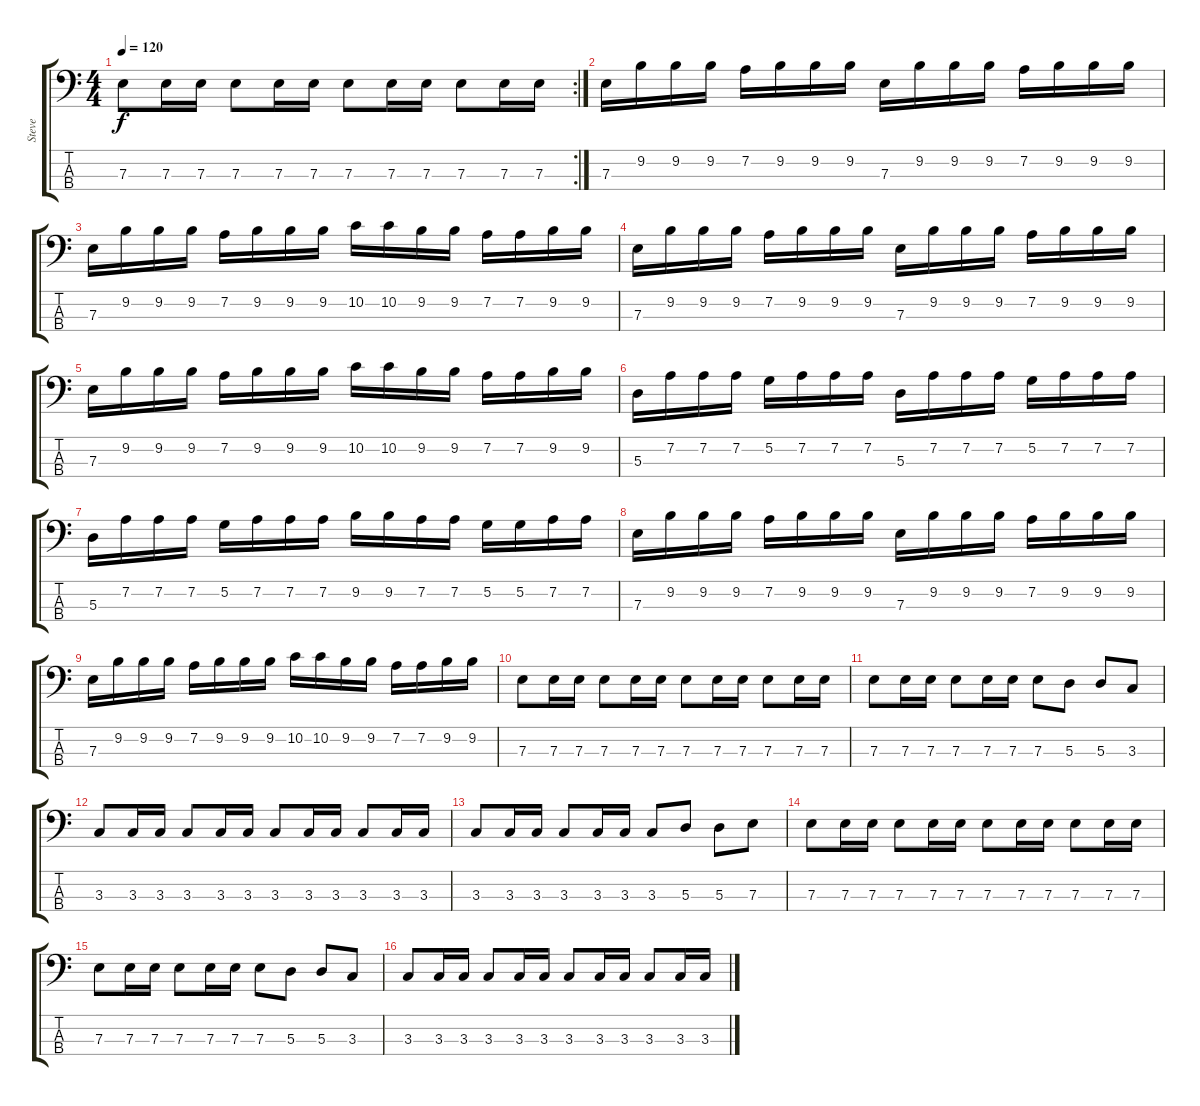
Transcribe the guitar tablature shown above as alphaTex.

\track ("Steve" "Steve") {instrument electricbassfinger}
\staff {score tabs}
\tuning (G2 D2 A1 E1) {hide}
\rc 2
\ts (4 4)
\tempo 120
\clef f4
\ks c
7.3.8{dy f} 7.3.16 7.3.16 7.3.8 7.3.16 7.3.16 7.3.8 7.3.16 7.3.16 7.3.8 7.3.16 7.3.16 |
7.3.16 9.2.16 9.2.16 9.2.16 7.2.16 9.2.16 9.2.16 9.2.16 7.3.16 9.2.16 9.2.16 9.2.16 7.2.16 9.2.16 9.2.16 9.2.16 |
7.3.16 9.2.16 9.2.16 9.2.16 7.2.16 9.2.16 9.2.16 9.2.16 10.2.16 10.2.16 9.2.16 9.2.16 7.2.16 7.2.16 9.2.16 9.2.16 |
7.3.16 9.2.16 9.2.16 9.2.16 7.2.16 9.2.16 9.2.16 9.2.16 7.3.16 9.2.16 9.2.16 9.2.16 7.2.16 9.2.16 9.2.16 9.2.16 |
7.3.16 9.2.16 9.2.16 9.2.16 7.2.16 9.2.16 9.2.16 9.2.16 10.2.16 10.2.16 9.2.16 9.2.16 7.2.16 7.2.16 9.2.16 9.2.16 |
5.3.16 7.2.16 7.2.16 7.2.16 5.2.16 7.2.16 7.2.16 7.2.16 5.3.16 7.2.16 7.2.16 7.2.16 5.2.16 7.2.16 7.2.16 7.2.16 |
5.3.16 7.2.16 7.2.16 7.2.16 5.2.16 7.2.16 7.2.16 7.2.16 9.2.16 9.2.16 7.2.16 7.2.16 5.2.16 5.2.16 7.2.16 7.2.16 |
7.3.16 9.2.16 9.2.16 9.2.16 7.2.16 9.2.16 9.2.16 9.2.16 7.3.16 9.2.16 9.2.16 9.2.16 7.2.16 9.2.16 9.2.16 9.2.16 |
7.3.16 9.2.16 9.2.16 9.2.16 7.2.16 9.2.16 9.2.16 9.2.16 10.2.16 10.2.16 9.2.16 9.2.16 7.2.16 7.2.16 9.2.16 9.2.16 |
7.3.8 7.3.16 7.3.16 7.3.8 7.3.16 7.3.16 7.3.8 7.3.16 7.3.16 7.3.8 7.3.16 7.3.16 |
7.3.8 7.3.16 7.3.16 7.3.8 7.3.16 7.3.16 7.3.8 5.3.8 5.3.8 3.3.8 |
3.3.8 3.3.16 3.3.16 3.3.8 3.3.16 3.3.16 3.3.8 3.3.16 3.3.16 3.3.8 3.3.16 3.3.16 |
3.3.8 3.3.16 3.3.16 3.3.8 3.3.16 3.3.16 3.3.8 5.3.8 5.3.8 7.3.8 |
7.3.8 7.3.16 7.3.16 7.3.8 7.3.16 7.3.16 7.3.8 7.3.16 7.3.16 7.3.8 7.3.16 7.3.16 |
7.3.8 7.3.16 7.3.16 7.3.8 7.3.16 7.3.16 7.3.8 5.3.8 5.3.8 3.3.8 |
3.3.8 3.3.16 3.3.16 3.3.8 3.3.16 3.3.16 3.3.8 3.3.16 3.3.16 3.3.8 3.3.16 3.3.16
